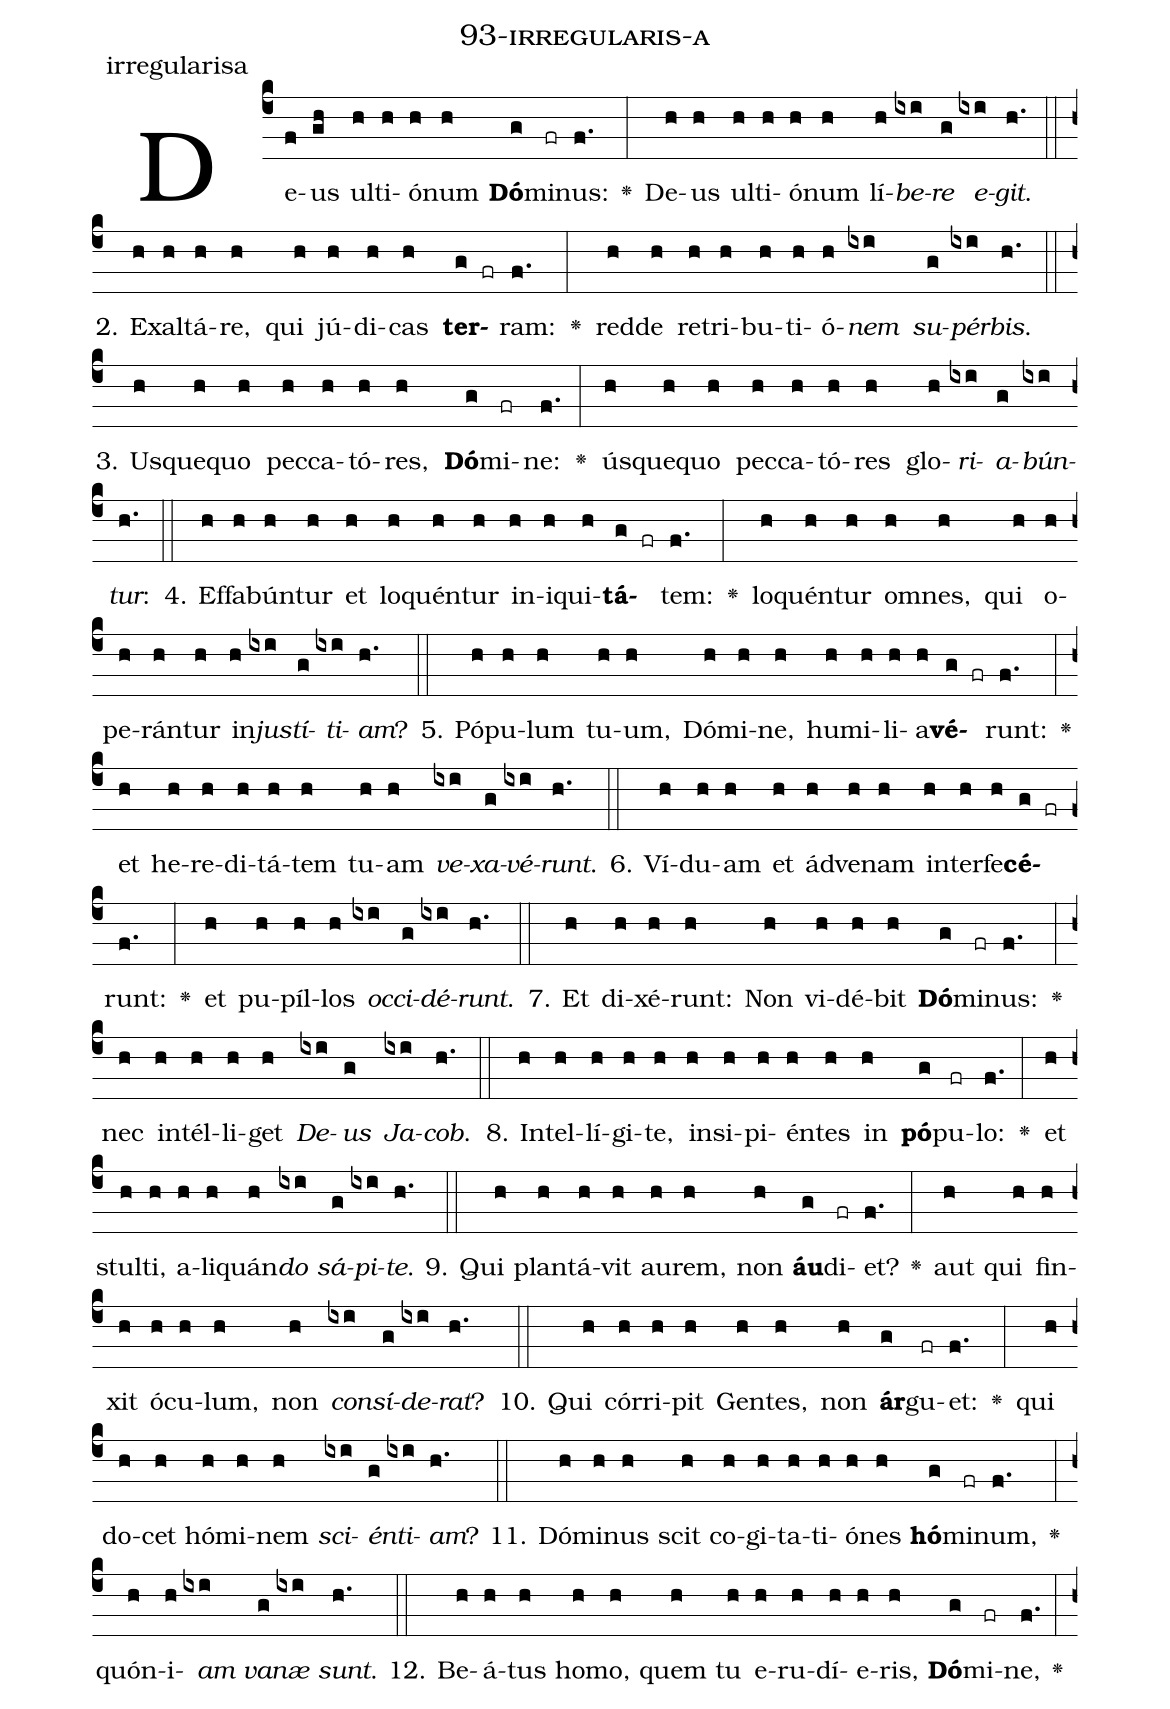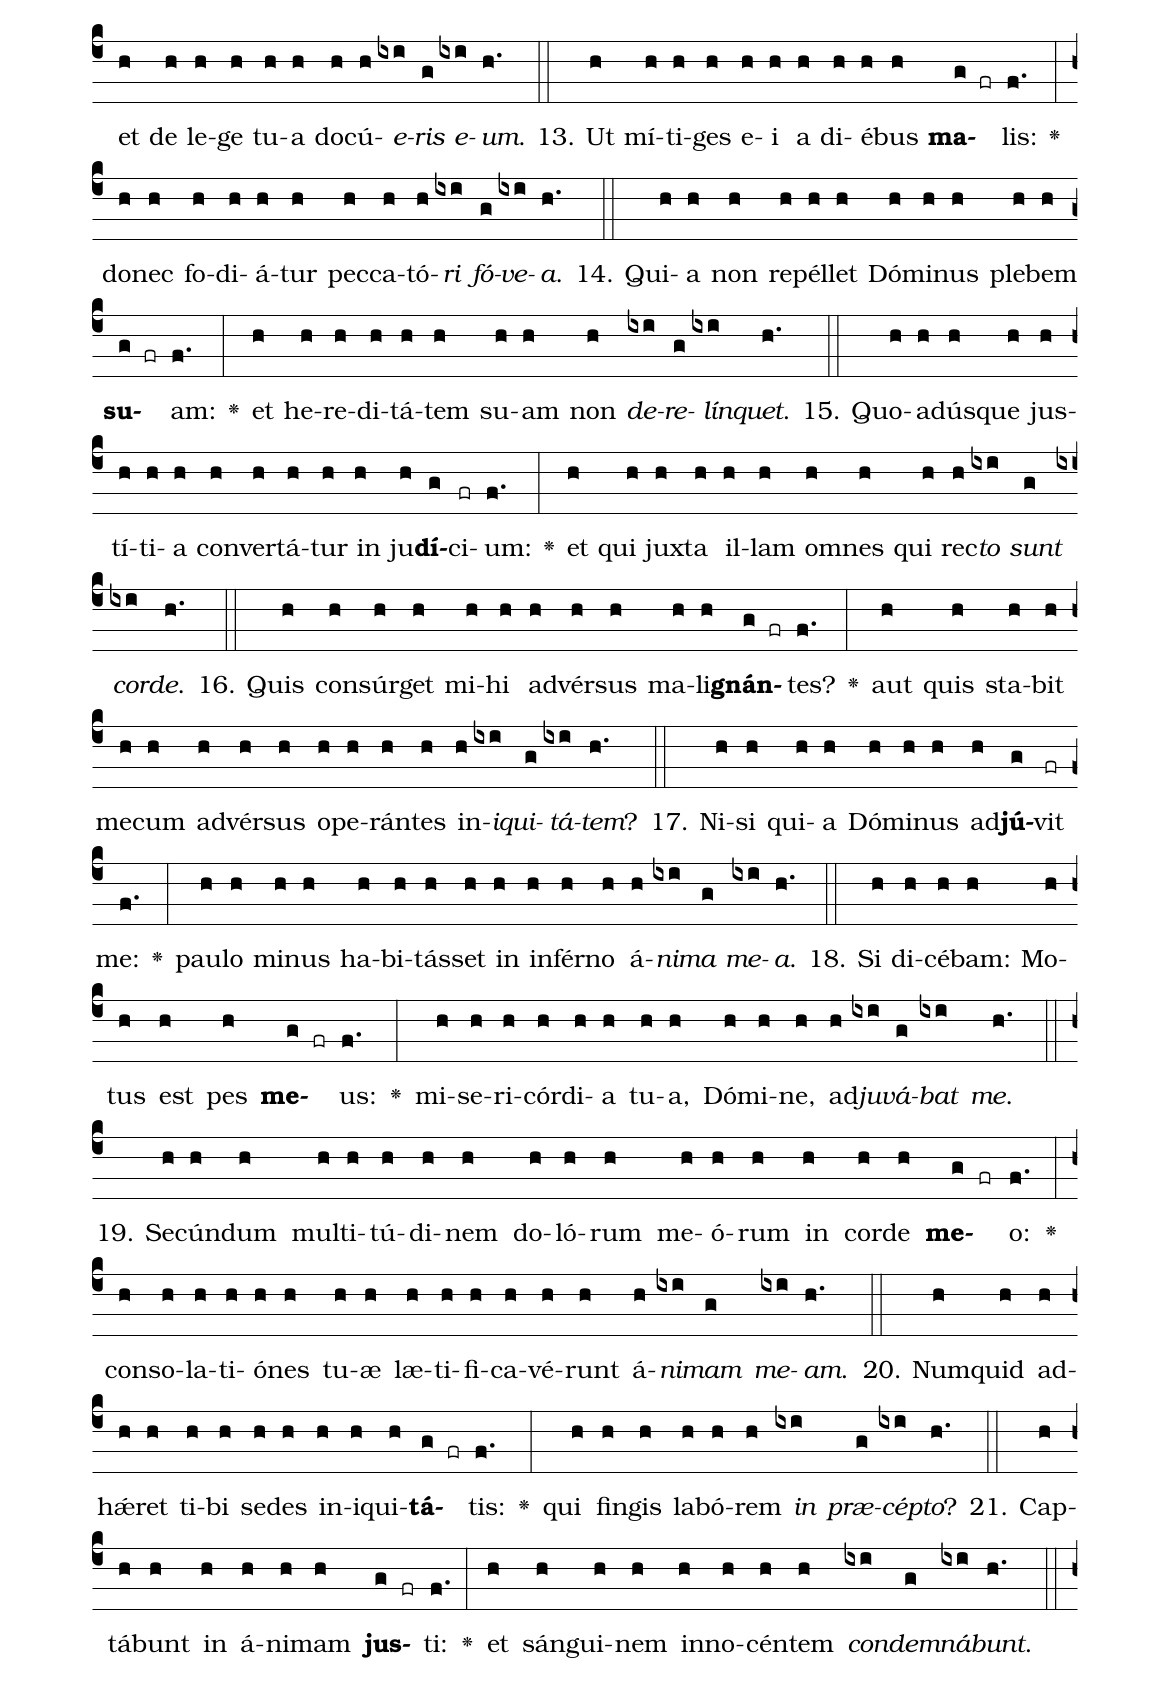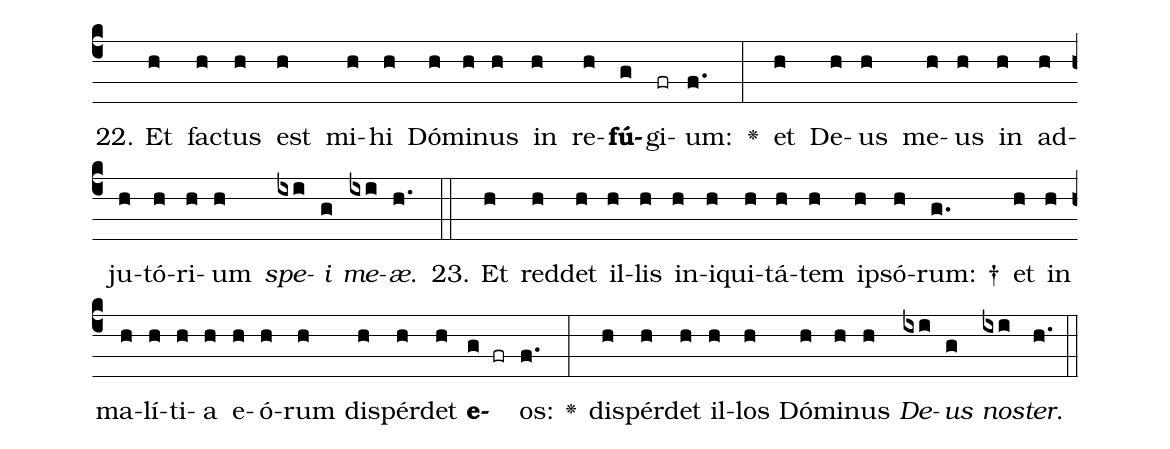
name: 93-irregularis-a;
annotation: irregularisa;
%%
(c4)De(f)us(gh) ul(h)ti(h)ó(h)num(h) <b>Dó</b>(g)mi(fr)nus:(f.) <v>\greheightstar</v>(:) De(h)us(h) ul(h)ti(h)ó(h)num(h) lí(h)<i>be</i>(ixi)<i>re</i>(g) <i>e</i>(ixi)<i>git</i>.(h.) (::)
2. Ex(h)al(h)tá(h)re,(h) qui(h) jú(h)di(h)cas(h) <b>ter</b>(g fr)ram:(f.) <v>\greheightstar</v>(:) red(h)de(h) re(h)tri(h)bu(h)ti(h)ó(h)<i>nem</i>(ixi) <i>su</i>(g)<i>pér</i>(ixi)<i>bis</i>.(h.) (::)
3. Us(h)que(h)quo(h) pec(h)ca(h)tó(h)res,(h) <b>Dó</b>(g)mi(fr)ne:(f.) <v>\greheightstar</v>(:) ús(h)que(h)quo(h) pec(h)ca(h)tó(h)res(h) glo(h)<i>ri</i>(ixi)<i>a</i>(g)<i>bún</i>(ixi)<i>tur</i>:(h.) (::)
4. Ef(h)fa(h)bún(h)tur(h) et(h) lo(h)quén(h)tur(h) in(h)i(h)qui(h)<b>tá</b>(g fr)tem:(f.) <v>\greheightstar</v>(:) lo(h)quén(h)tur(h) om(h)nes,(h) qui(h) o(h)pe(h)rán(h)tur(h) in(h)<i>jus</i>(ixi)<i>tí</i>(g)<i>ti</i>(ixi)<i>am</i>?(h.) (::)
5. Pó(h)pu(h)lum(h) tu(h)um,(h) Dó(h)mi(h)ne,(h) hu(h)mi(h)li(h)a(h)<b>vé</b>(g fr)runt:(f.) <v>\greheightstar</v>(:) et(h) he(h)re(h)di(h)tá(h)tem(h) tu(h)am(h) <i>ve</i>(ixi)<i>xa</i>(g)<i>vé</i>(ixi)<i>runt</i>.(h.) (::)
6. Ví(h)du(h)am(h) et(h) ád(h)ve(h)nam(h) in(h)ter(h)fe(h)<b>cé</b>(g fr)runt:(f.) <v>\greheightstar</v>(:) et(h) pu(h)píl(h)los(h) <i>oc</i>(ixi)<i>ci</i>(g)<i>dé</i>(ixi)<i>runt</i>.(h.) (::)
7. Et(h) di(h)xé(h)runt:(h) Non(h) vi(h)dé(h)bit(h) <b>Dó</b>(g)mi(fr)nus:(f.) <v>\greheightstar</v>(:) nec(h) in(h)tél(h)li(h)get(h) <i>De</i>(ixi)<i>us</i>(g) <i>Ja</i>(ixi)<i>cob</i>.(h.) (::)
8. In(h)tel(h)lí(h)gi(h)te,(h) in(h)si(h)pi(h)én(h)tes(h) in(h) <b>pó</b>(g)pu(fr)lo:(f.) <v>\greheightstar</v>(:) et(h) stul(h)ti,(h) a(h)li(h)quán(h)<i>do</i>(ixi) <i>sá</i>(g)<i>pi</i>(ixi)<i>te</i>.(h.) (::)
9. Qui(h) plan(h)tá(h)vit(h) au(h)rem,(h) non(h) <b>áu</b>(g)di(fr)et?(f.) <v>\greheightstar</v>(:) aut(h) qui(h) fin(h)xit(h) ó(h)cu(h)lum,(h) non(h) <i>con</i>(ixi)<i>sí</i>(g)<i>de</i>(ixi)<i>rat</i>?(h.) (::)
10. Qui(h) cór(h)ri(h)pit(h) Gen(h)tes,(h) non(h) <b>ár</b>(g)gu(fr)et:(f.) <v>\greheightstar</v>(:) qui(h) do(h)cet(h) hó(h)mi(h)nem(h) <i>sci</i>(ixi)<i>én</i>(g)<i>ti</i>(ixi)<i>am</i>?(h.) (::)
11. Dó(h)mi(h)nus(h) scit(h) co(h)gi(h)ta(h)ti(h)ó(h)nes(h) <b>hó</b>(g)mi(fr)num,(f.) <v>\greheightstar</v>(:) quón(h)i(h)<i>am</i>(ixi) <i>va</i>(g)<i>næ</i>(ixi) <i>sunt</i>.(h.) (::)
12. Be(h)á(h)tus(h) ho(h)mo,(h) quem(h) tu(h) e(h)ru(h)dí(h)e(h)ris,(h) <b>Dó</b>(g)mi(fr)ne,(f.) <v>\greheightstar</v>(:) et(h) de(h) le(h)ge(h) tu(h)a(h) do(h)cú(h)<i>e</i>(ixi)<i>ris</i>(g) <i>e</i>(ixi)<i>um</i>.(h.) (::)
13. Ut(h) mí(h)ti(h)ges(h) e(h)i(h) a(h) di(h)é(h)bus(h) <b>ma</b>(g fr)lis:(f.) <v>\greheightstar</v>(:) do(h)nec(h) fo(h)di(h)á(h)tur(h) pec(h)ca(h)tó(h)<i>ri</i>(ixi) <i>fó</i>(g)<i>ve</i>(ixi)<i>a</i>.(h.) (::)
14. Qui(h)a(h) non(h) re(h)pél(h)let(h) Dó(h)mi(h)nus(h) ple(h)bem(h) <b>su</b>(g fr)am:(f.) <v>\greheightstar</v>(:) et(h) he(h)re(h)di(h)tá(h)tem(h) su(h)am(h) non(h) <i>de</i>(ixi)<i>re</i>(g)<i>lín</i>(ixi)<i>quet</i>.(h.) (::)
15. Quo(h)ad(h)ús(h)que(h) jus(h)tí(h)ti(h)a(h) con(h)ver(h)tá(h)tur(h) in(h) ju(h)<b>dí</b>(g)ci(fr)um:(f.) <v>\greheightstar</v>(:) et(h) qui(h) jux(h)ta(h) il(h)lam(h) om(h)nes(h) qui(h) rec(h)<i>to</i>(ixi) <i>sunt</i>(g) <i>cor</i>(ixi)<i>de</i>.(h.) (::)
16. Quis(h) con(h)súr(h)get(h) mi(h)hi(h) ad(h)vér(h)sus(h) ma(h)li(h)<b>gnán</b>(g fr)tes?(f.) <v>\greheightstar</v>(:) aut(h) quis(h) sta(h)bit(h) me(h)cum(h) ad(h)vér(h)sus(h) o(h)pe(h)rán(h)tes(h) in(h)<i>i</i>(ixi)<i>qui</i>(g)<i>tá</i>(ixi)<i>tem</i>?(h.) (::)
17. Ni(h)si(h) qui(h)a(h) Dó(h)mi(h)nus(h) ad(h)<b>jú</b>(g)vit(fr) me:(f.) <v>\greheightstar</v>(:) pau(h)lo(h) mi(h)nus(h) ha(h)bi(h)tás(h)set(h) in(h) in(h)fér(h)no(h) á(h)<i>ni</i>(ixi)<i>ma</i>(g) <i>me</i>(ixi)<i>a</i>.(h.) (::)
18. Si(h) di(h)cé(h)bam:(h) Mo(h)tus(h) est(h) pes(h) <b>me</b>(g fr)us:(f.) <v>\greheightstar</v>(:) mi(h)se(h)ri(h)cór(h)di(h)a(h) tu(h)a,(h) Dó(h)mi(h)ne,(h) ad(h)<i>ju</i>(ixi)<i>vá</i>(g)<i>bat</i>(ixi) <i>me</i>.(h.) (::)
19. Se(h)cún(h)dum(h) mul(h)ti(h)tú(h)di(h)nem(h) do(h)ló(h)rum(h) me(h)ó(h)rum(h) in(h) cor(h)de(h) <b>me</b>(g fr)o:(f.) <v>\greheightstar</v>(:) con(h)so(h)la(h)ti(h)ó(h)nes(h) tu(h)æ(h) læ(h)ti(h)fi(h)ca(h)vé(h)runt(h) á(h)<i>ni</i>(ixi)<i>mam</i>(g) <i>me</i>(ixi)<i>am</i>.(h.) (::)
20. Num(h)quid(h) ad(h)hǽ(h)ret(h) ti(h)bi(h) se(h)des(h) in(h)i(h)qui(h)<b>tá</b>(g fr)tis:(f.) <v>\greheightstar</v>(:) qui(h) fin(h)gis(h) la(h)bó(h)rem(h) <i>in</i>(ixi) <i>præ</i>(g)<i>cép</i>(ixi)<i>to</i>?(h.) (::)
21. Cap(h)tá(h)bunt(h) in(h) á(h)ni(h)mam(h) <b>jus</b>(g fr)ti:(f.) <v>\greheightstar</v>(:) et(h) sán(h)gui(h)nem(h) in(h)no(h)cén(h)tem(h) <i>con</i>(ixi)<i>dem</i>(g)<i>ná</i>(ixi)<i>bunt</i>.(h.) (::)
22. Et(h) fac(h)tus(h) est(h) mi(h)hi(h) Dó(h)mi(h)nus(h) in(h) re(h)<b>fú</b>(g)gi(fr)um:(f.) <v>\greheightstar</v>(:) et(h) De(h)us(h) me(h)us(h) in(h) ad(h)ju(h)tó(h)ri(h)um(h) <i>spe</i>(ixi)<i>i</i>(g) <i>me</i>(ixi)<i>æ</i>.(h.) (::)
23. Et(h) red(h)det(h) il(h)lis(h) in(h)i(h)qui(h)tá(h)tem(h) ip(h)só(h)rum: †(g.) et(h) in(h) ma(h)lí(h)ti(h)a(h) e(h)ó(h)rum(h) dis(h)pér(h)det(h) <b>e</b>(g fr)os:(f.) <v>\greheightstar</v>(:) dis(h)pér(h)det(h) il(h)los(h) Dó(h)mi(h)nus(h) <i>De</i>(ixi)<i>us</i>(g) <i>nos</i>(ixi)<i>ter</i>.(h.) (::)
